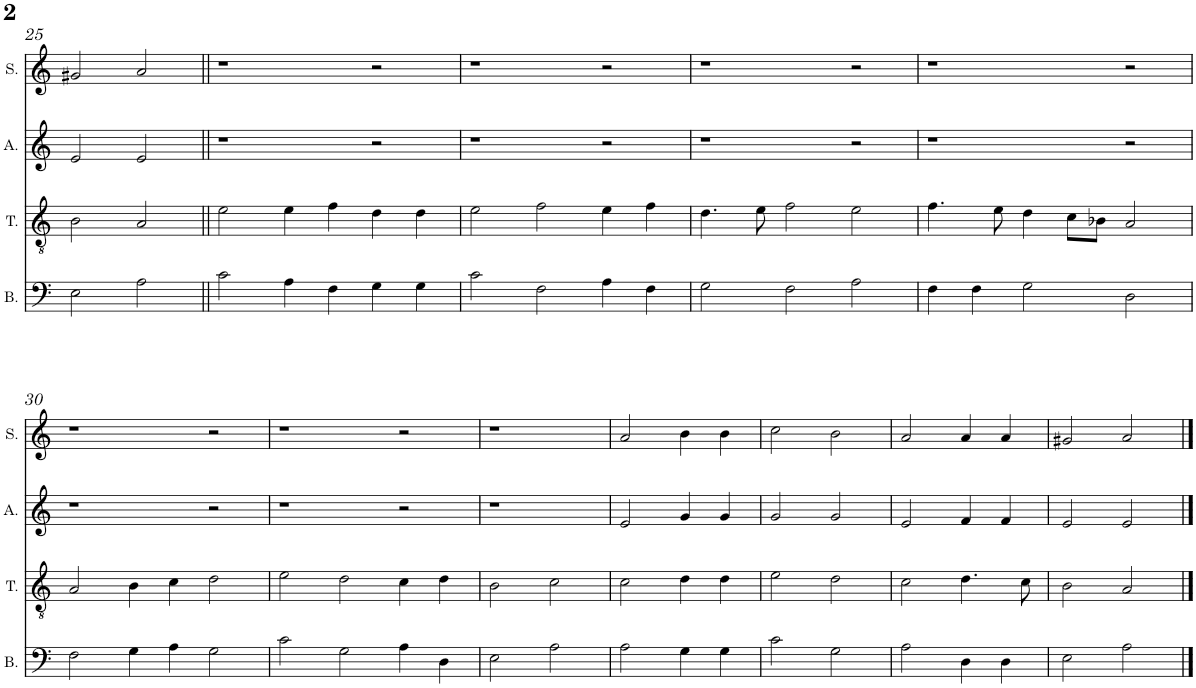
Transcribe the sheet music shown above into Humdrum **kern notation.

**kern	**kern	**kern	**kern
*part4	*part3	*part2	*part1
*staff4	*staff3	*staff2	*staff1
*I"Basse	*I"Ténor	*I"Alto	*I"Soprano
*I'B.	*I'T.	*I'A.	*I'S.
!!LO:PB:g=z
*clefF4	*clefGv2	*clefG2	*clefG2
*k[]	*k[]	*k[]	*k[]
*M2/2	*M2/2	*M2/2	*M2/2
=25	=25	=25	=25
2E\	2B\	2e/	2g#X/
2A\	2A/	2e/	2a/
=26||	=26||	=26||	=26||
2c\	2e\	1r	1r
4A\	4e\	.	.
4F\	4f\	.	.
4G\	4d\	2r	2r
4G\	4d\	.	.
=27	=27	=27	=27
2c\	2e\	1r	1r
2F\	2f\	.	.
4A\	4e\	2r	2r
4F\	4f\	.	.
=28	=28	=28	=28
2G\	4.d\	1r	1r
.	8e\	.	.
2F\	2f\	.	.
2A\	2e\	2r	2r
=29	=29	=29	=29
4F\	4.f\	1r	1r
4F\	.	.	.
.	8e\	.	.
2G\	4d\	.	.
.	8c\L	.	.
.	8B-X\J	.	.
2D\	2A/	2r	2r
!!LO:LB:g=z
=30	=30	=30	=30
2F\	2A/	1r	1r
4G\	4B\	.	.
4A\	4c\	.	.
2G\	2d\	2r	2r
=31	=31	=31	=31
2c\	2e\	1r	1r
2G\	2d\	.	.
4A\	4c\	2r	2r
4D\	4d\	.	.
=32	=32	=32	=32
2E\	2B\	1r	1r
2A\	2c\	.	.
=33	=33	=33	=33
2A\	2c\	2e/	2a/
4G\	4d\	4g/	4b\
4G\	4d\	4g/	4b\
=34	=34	=34	=34
2c\	2e\	2g/	2cc\
2G\	2d\	2g/	2b\
=35	=35	=35	=35
2A\	2c\	2e/	2a/
4D\	4.d\	4f/	4a/
4D\	.	4f/	4a/
.	8c\	.	.
=36	=36	=36	=36
2E\	2B\	2e/	2g#X/
2A\	2A/	2e/	2a/
==	==	==	==
*-	*-	*-	*-
